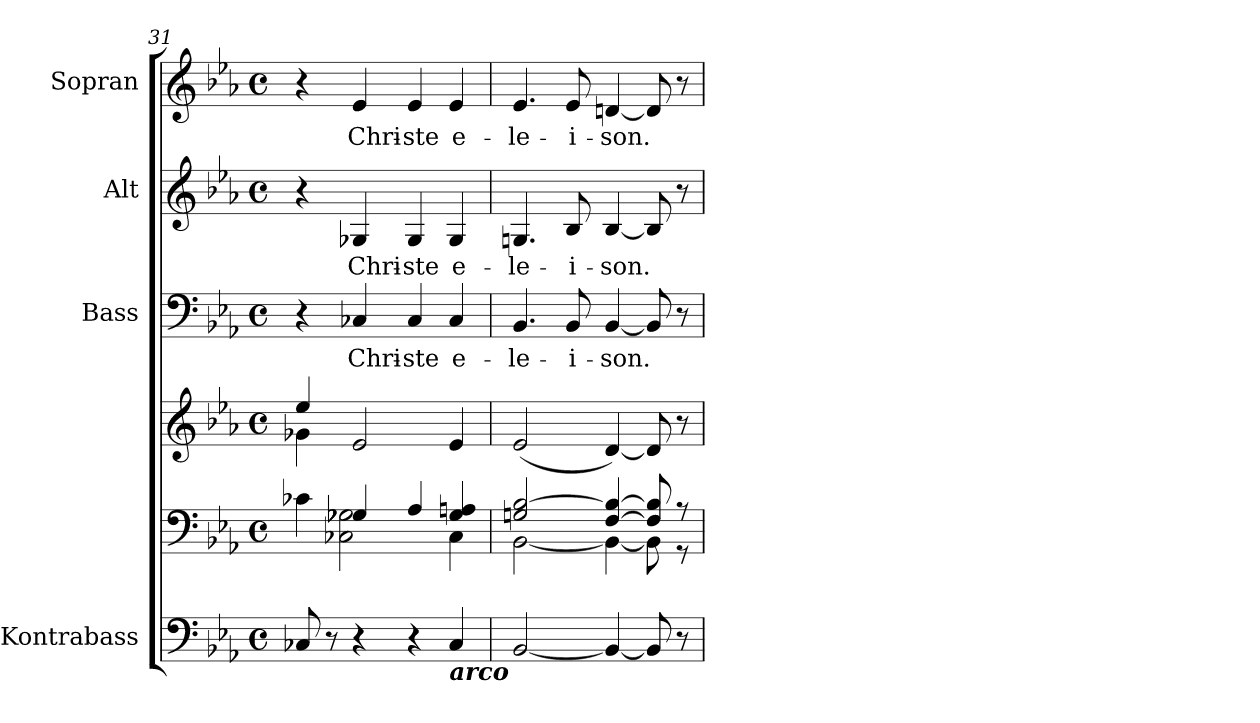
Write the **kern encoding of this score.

**kern	**kern	**kern	**kern	**text	**kern	**text	**kern	**text
*part5	*part4	*part4	*part3	*part3	*part2	*part2	*part1	*part1
*staff6	*staff5	*staff4	*staff3	*staff3	*staff2	*staff2	*staff1	*staff1
*I"Kontrabass	*	*	*I"Bass	*	*I"Alt	*	*I"Sopran	*
*I'Kb.	*	*	*I'B.	*	*I'A.	*	*I'S.	*
*clefF4	*clefF4	*clefG2	*clefF4	*	*clefG2	*	*clefG2	*
*ITrd7c12	*	*	*	*	*	*	*	*
*k[b-e-a-]	*k[b-e-a-]	*k[b-e-a-]	*k[b-e-a-]	*	*k[b-e-a-]	*	*k[b-e-a-]	*
*E-:	*E-:	*E-:	*E-:	*	*E-:	*	*E-:	*
*M4/4	*M4/4	*M4/4	*M4/4	*	*M4/4	*	*M4/4	*
*met(c)	*met(c)	*met(c)	*met(c)	*	*met(c)	*	*met(c)	*
=31	=31	=31	=31	=31	=31	=31	=31	=31
*	*^	*^	*	*	*	*	*	*
8CC-X/	4c-X\	4ryy	4ee-/	4g-X\	4r	.	4r	.	4r	.
8r	.	.	.	.	.	.	.	.	.	.
!	!	!	!	!	!	!LO:LY:b	!	!LO:LY:b	!	!LO:LY:b
4r	4G-/	2C-X\ 2G-X\	2e-/	2.ryy	4C-X/	Chri-	4G-X/	Chri-	4e-/	Chri-
!	!	!	!	!	!	!LO:LY:b	!	!LO:LY:b	!	!LO:LY:b
4r	4A-/	.	.	.	4C-/	-ste	4G-/	-ste	4e-/	-ste
!LO:TX:b:Bi:t=arco	!	!	!	!	!	!	!	!	!	!
!	!	!	!	!	!	!LO:LY:b	!	!LO:LY:b	!	!LO:LY:b
4CC-/	4G-/ 4An/	4C-\	4e-/	.	4C-/	e-	4G-/	e-	4e-/	e-
*	*	*	*v	*v	*	*	*	*	*	*
=32	=32	=32	=32	=32	=32	=32	=32	=32	=32
!	!	!	!	!	!LO:LY:b	!	!LO:LY:b	!	!LO:LY:b
[2BBB-/	2Gn/ [>2B-/	[<2BB-\	(<2e-/	4.BB-/	-le-	4.Gn/	-le-	4.e-/	-le-
!	!	!	!	!	!LO:LY:b	!	!LO:LY:b	!	!LO:LY:b
.	.	.	.	8BB-/	-i-	8B-/	-i-	8e-/	-i-
!	!	!	!	!	!LO:LY:b	!	!LO:LY:b	!	!LO:LY:b
4BBB-/_	[>4F/ 4B-/_	4BB-\_	[4d/)	[4BB-/	-son.	[4B-/	-son.	[4dn/	-son.
8BBB-/]	8F/] 8B-/]	8BB-\]	8d/]	8BB-/]	.	8B-/]	.	8d/]	.
8r	8r	8r	8r	8r	.	8r	.	8r	.
*	*v	*v	*	*	*	*	*	*	*
=	=	=	=	=	=	=	=	=
*-	*-	*-	*-	*-	*-	*-	*-	*-
